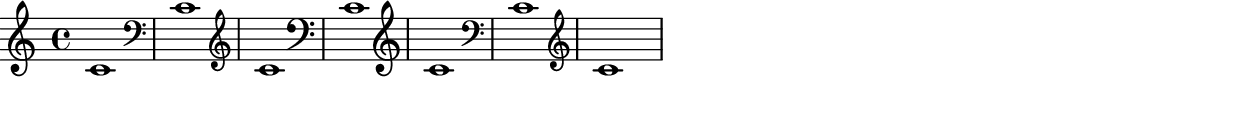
%% Generated by lilypond-book
%% Options: [exampleindent=10.16\mm,indent=0\mm,line-width=160\mm,paper-height=845.047\pt,paper-width=597.508\pt,papersize='(cons (* 597.508 pt) (* 845.047 pt))]
\include "lilypond-book-preamble.ly"


% ****************************************************************
% Start cut-&-pastable-section
% ****************************************************************

#(ly:set-option 'eps-box-padding 3.000000)



\paper {
  #(set-paper-size '(cons (* 597.508 pt) (* 845.047 pt)))
  indent = 0\mm
  line-width = 160\mm
  % offset the left padding, also add 1mm as lilypond creates cropped
  % images with a little space on the right
  line-width = #(- line-width (* mm  3.000000) (* mm 1))
}

\layout {
  
}




% ****************************************************************
% ly snippet:
% ****************************************************************
\sourcefilename "snippets/keep-change-clefs-full-sized.ly"
\sourcefileline 0
%% DO NOT EDIT this file manually; it was automatically
%% generated from the LilyPond Wiki
%% (https://wiki.lilypond.community).
%%
%% Make any changes in the Wiki itself, or in
%% `Documentation/snippets/new/`, then run
%% `scripts/auxiliar/makelsr.pl`.
%%
%% This file is in the public domain.

\version "2.24.0"

\header {
%% Translation of GIT committish: a8a85e19654e46d725563e6deba44083ef137a2c
  texidocja = "
音部記号が変更される際、その音部記号は行頭のものよりも小さく表示されます。@c
これは @code{full-size-change} で変更することができます。
"
  doctitleja = "音部記号の変更を大きく表示する"

%% Translation of GIT committish: 41a008e75e2fe29536406cdf0d71c32a4606f2b8
  texidocfr = "
Lorsqu'un changement de clef intervient, le nouveau signe s'imprime dans
une taille inférieure. On peut y déroger avec @code{full-size-change}.
"

  doctitlefr = "Conservation de la taille lors d'un changement de clef"

%% Translation of GIT committish: b35da384a3367d8ee49a28f697c0ae8fb88b2e1e
  texidoces = "
Cuando se produce un cambio de clave, el símbolo de clave se imprime a
un tamaño menor que la clave inicial.  Esto se puede ajustar con
@code{full-size-change}.

"
  doctitlees = "Mantener el tamaño del símbolo en los cambios de clave"

%% Translation of GIT committish: 1010f574a85b40fb70e0b31136e7eb788e4946be
  texidocca = "
Quan es produeix un canvi de clau, el símbol de clau s'imprimeix a
una mida més petita que la clau inicial.  Això es pot ajustar amb
@code{full-size-change}.

"
  doctitleca = "Mantenir la mida del símbol en els canvis de clau"

  categories = "Pitches, Tweaks and overrides"

  texidoc = "
When a clef changes, the clef sign displayed is smaller than the
initial clef. This can be overridden with @code{full-size-change}.
"

  doctitle = "Keep change clefs full-sized"
} % begin verbatim


\relative c' {
  \clef "treble"
  c1
  \clef "bass"
  c1
  \clef "treble"
  c1
  \override Staff.Clef.full-size-change = ##t
  \clef "bass"
  c1
  \clef "treble"
  c1
  \revert Staff.Clef.full-size-change
  \clef "bass"
  c1
  \clef "treble"
  c1
}



% ****************************************************************
% end ly snippet
% ****************************************************************
